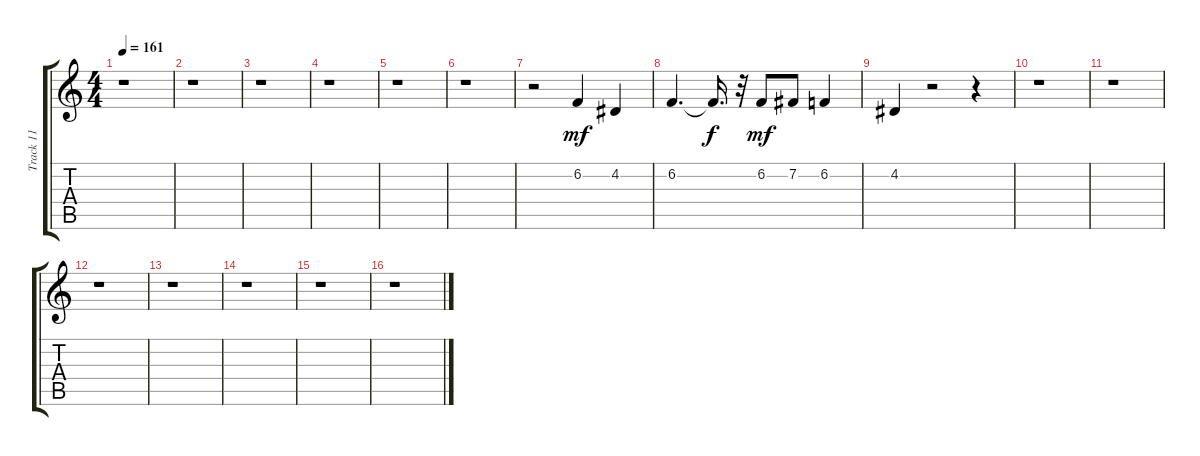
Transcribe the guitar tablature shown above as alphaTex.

\track ("Track 11" "Track 11") {instrument shanai}
\staff {score tabs}
\tuning (E4 B3 G3 D3 A2 E2) {hide}
\ts (4 4)
\tempo 161
\clef g2
\ks c
r.1{dy mf} |
r.1 |
r.1 |
r.1 |
r.1 |
r.1 |
r.2 6.2.4 4.2.4 |
6.2.4{d} 6.2{t}.16{d dy f} r.32 6.2.8{dy mf} 7.2.8 6.2.4 |
4.2.4 r.2 r.4 |
r.1 |
r.1 |
r.1 |
r.1 |
r.1 |
r.1 |
r.1
